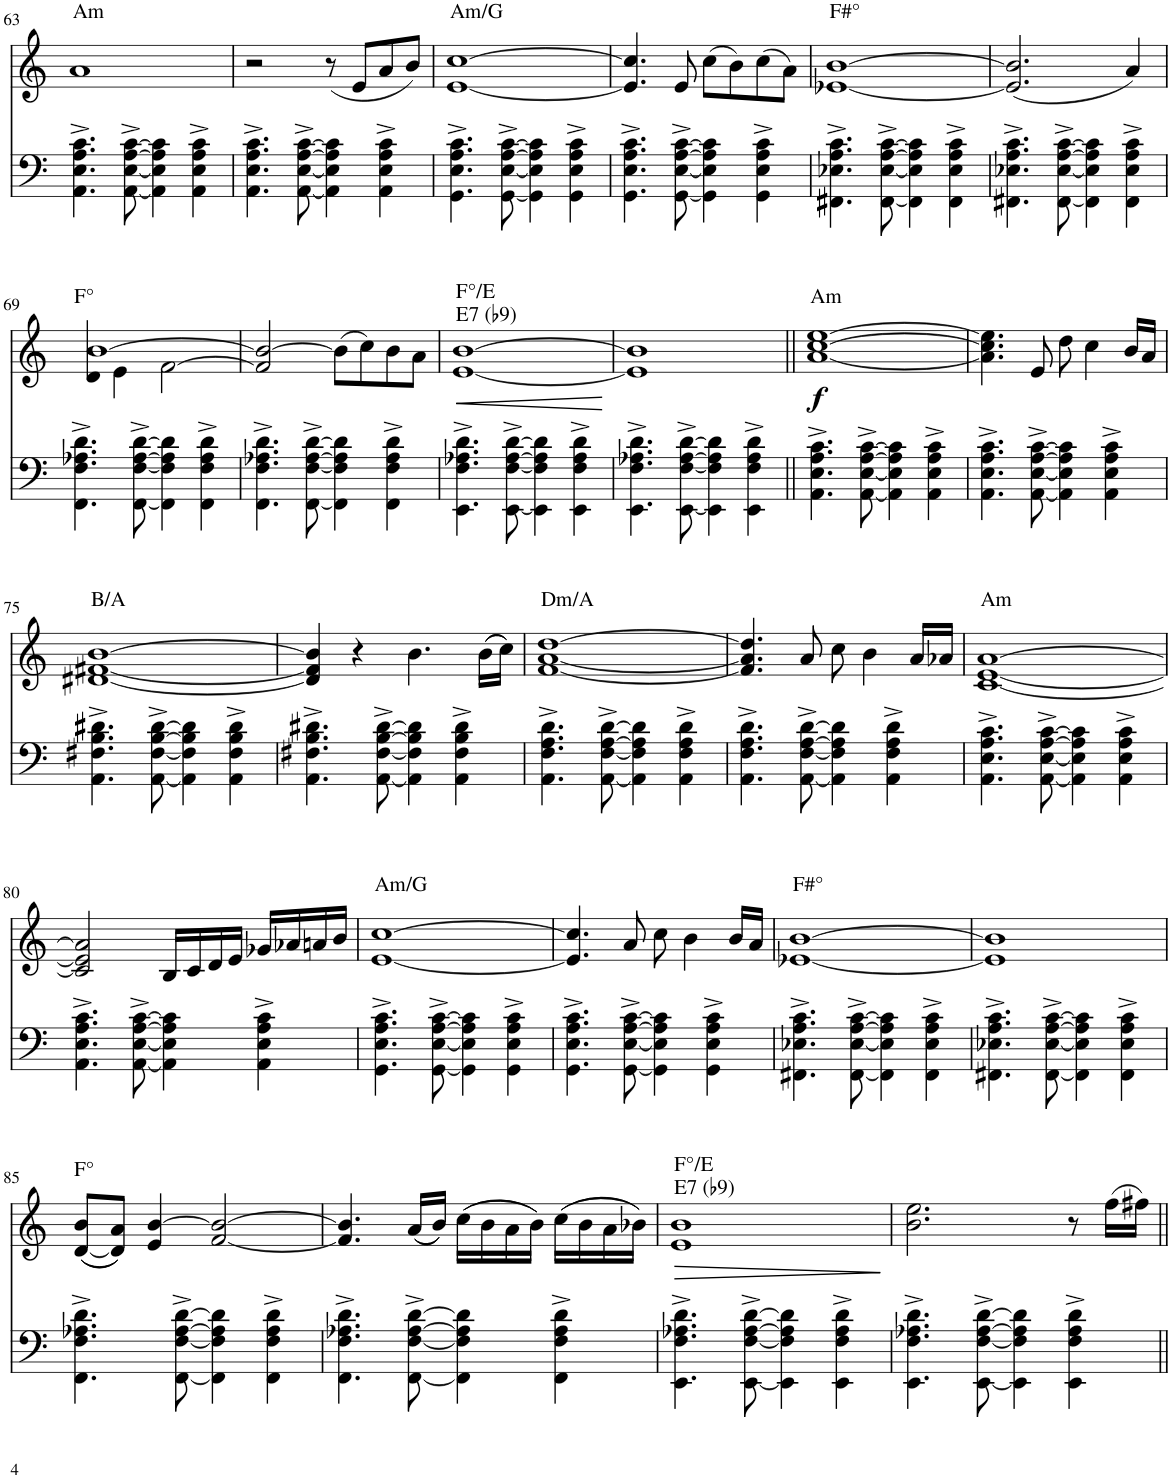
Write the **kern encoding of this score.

**kern	**kern	**dynam
*part1	*part1	*part1
*staff2	*staff1	*staff1/2
*I"Piano	*	*
*I'Pno.	*	*
!!LO:PB:g=z
*clefF4	*clefG2	*
*k[]	*k[]	*
*M4/4	*M4/4	*
=63	=63	=63
!	!LO:TX:a:t=Am	!
4.AA\^ 4.E\^ 4.A\^ 4.c\^	1a	.
[8AA\^ [8E\^ [8A\^ [8c\^	.	.
4AA\] 4E\] 4A\] 4c\]	.	.
4AA\^ 4E\^ 4A\^ 4c\^	.	.
=64	=64	=64
4.AA\^ 4.E\^ 4.A\^ 4.c\^	2r	.
[8AA\^ [8E\^ [8A\^ [8c\^	.	.
4AA\] 4E\] 4A\] 4c\]	(8r	.
.	8e/L	.
4AA\^ 4E\^ 4A\^ 4c\^	8a/	.
.	8b/J)	.
=65	=65	=65
!	!LO:TX:a:t=Am/G	!
4.GG\^ 4.E\^ 4.A\^ 4.c\^	[1e [1cc	.
[8GG\^ [8E\^ [8A\^ [8c\^	.	.
4GG\] 4E\] 4A\] 4c\]	.	.
4GG\^ 4E\^ 4A\^ 4c\^	.	.
=66	=66	=66
4.GG\^ 4.E\^ 4.A\^ 4.c\^	4.e/] 4.cc/]	.
[8GG\^ [8E\^ [8A\^ [8c\^	8e/	.
4GG\] 4E\] 4A\] 4c\]	(8cc\L	.
.	8b\)	.
4GG\^ 4E\^ 4A\^ 4c\^	(8cc\	.
.	8a\J)	.
=67	=67	=67
!	!LO:TX:a:t=F#°	!
4.FF#X\^ 4.E-X\^ 4.A\^ 4.c\^	[1e-X [1b	.
[8FF#\^ [8E-\^ [8A\^ [8c\^	.	.
4FF#\] 4E-\] 4A\] 4c\]	.	.
4FF#\^ 4E-\^ 4A\^ 4c\^	.	.
=68	=68	=68
4.FF#X\^ 4.E-X\^ 4.A\^ 4.c\^	(2.e-/] 2.b/]	.
[8FF#\^ [8E-\^ [8A\^ [8c\^	.	.
4FF#\] 4E-\] 4A\] 4c\]	.	.
4FF#\^ 4E-\^ 4A\^ 4c\^	4a/)	.
!!LO:LB:g=z
=69	=69	=69
!	!LO:TX:a:t=F°	!
!	!LO:N:n=2:head=open	!
4.FF\^ 4.F\^ 4.A-X\^ 4.d\^	4d/ [4b/	.
.	4e\	.
[8FF\^ [8F\^ [8A-\^ [8d\^	.	.
4FF\] 4F\] 4A-\] 4d\]	[2f\	.
4FF\^ 4F\^ 4A-\^ 4d\^	.	.
=70	=70	=70
4.FF\^ 4.F\^ 4.A-X\^ 4.d\^	2f/] 2b/_	.
[8FF\^ [8F\^ [8A-\^ [8d\^	.	.
4FF\] 4F\] 4A-\] 4d\]	(8b\L]	.
.	8cc\)	.
4FF\^ 4F\^ 4A-\^ 4d\^	8b\	.
.	8a\J	.
=71	=71	=71
!	!LO:TX:a:t=F°/E	!
!	!LO:TX:a:t=E7 (♭9)	!
!	!	!LO:HP:b
4.EE\^ 4.F\^ 4.A-X\^ 4.d\^	[1e [1b	<
[8EE\^ [8F\^ [8A-\^ [8d\^	.	.
4EE\] 4F\] 4A-\] 4d\]	.	.
4EE\^ 4F\^ 4A-\^ 4d\^	.	.
.	.	[
=72	=72	=72
4.EE\^ 4.F\^ 4.A-X\^ 4.d\^	1e] 1b]	.
[8EE\^ [8F\^ [8A-\^ [8d\^	.	.
4EE\] 4F\] 4A-\] 4d\]	.	.
4EE\^ 4F\^ 4A-\^ 4d\^	.	.
=73||	=73||	=73||
!	!LO:TX:a:t=Am	!
!	!	!LO:DY:b
4.AA\^ 4.E\^ 4.A\^ 4.c\^	[1a [1cc [1ee	f
[8AA\^ [8E\^ [8A\^ [8c\^	.	.
4AA\] 4E\] 4A\] 4c\]	.	.
4AA\^ 4E\^ 4A\^ 4c\^	.	.
=74	=74	=74
4.AA\^ 4.E\^ 4.A\^ 4.c\^	4.a\] 4.cc\] 4.ee\]	.
[8AA\^ [8E\^ [8A\^ [8c\^	8e/	.
4AA\] 4E\] 4A\] 4c\]	8dd\	.
.	4cc\	.
4AA\^ 4E\^ 4A\^ 4c\^	.	.
.	16b/LL	.
.	16a/JJ	.
!!LO:LB:g=z
=75	=75	=75
!	!LO:TX:a:t=B/A	!
4.AA\^ 4.F#X\^ 4.B\^ 4.d#X\^	[1d#X [1f#X [1b	.
[8AA\^ [8F#\^ [8B\^ [8d#\^	.	.
4AA\] 4F#\] 4B\] 4d#\]	.	.
4AA\^ 4F#\^ 4B\^ 4d#\^	.	.
=76	=76	=76
4.AA\^ 4.F#X\^ 4.B\^ 4.d#X\^	4d#/] 4f#/] 4b/]	.
.	4r	.
[8AA\^ [8F#\^ [8B\^ [8d#\^	.	.
4AA\] 4F#\] 4B\] 4d#\]	4.b\	.
4AA\^ 4F#\^ 4B\^ 4d#\^	.	.
.	((16b\LL	.
.	16cc\JJ))	.
=77	=77	=77
!	!LO:TX:a:t=Dm/A	!
4.AA\^ 4.F\^ 4.A\^ 4.d\^	[1f [1a [1dd	.
[8AA\^ [8F\^ [8A\^ [8d\^	.	.
4AA\] 4F\] 4A\] 4d\]	.	.
4AA\^ 4F\^ 4A\^ 4d\^	.	.
=78	=78	=78
4.AA\^ 4.F\^ 4.A\^ 4.d\^	4.f/] 4.a/] 4.dd/]	.
[8AA\^ [8F\^ [8A\^ [8d\^	8a/	.
4AA\] 4F\] 4A\] 4d\]	8cc\	.
.	4b\	.
4AA\^ 4F\^ 4A\^ 4d\^	.	.
.	16a/LL	.
.	16a-X/JJ	.
=79	=79	=79
!	!LO:TX:a:t=Am	!
4.AA\^ 4.E\^ 4.A\^ 4.c\^	[1c [1e [1a	.
[8AA\^ [8E\^ [8A\^ [8c\^	.	.
4AA\] 4E\] 4A\] 4c\]	.	.
4AA\^ 4E\^ 4A\^ 4c\^	.	.
!!LO:LB:g=z
=80	=80	=80
4.AA\^ 4.E\^ 4.A\^ 4.c\^	2c/] 2e/] 2a/]	.
[8AA\^ [8E\^ [8A\^ [8c\^	.	.
4AA\] 4E\] 4A\] 4c\]	16B/LL	.
.	16c/	.
.	16d/	.
.	16e/JJ	.
4AA\^ 4E\^ 4A\^ 4c\^	16g-X/LL	.
.	16a-X/	.
.	16an/	.
.	16b/JJ	.
=81	=81	=81
!	!LO:TX:a:t=Am/G	!
4.GG\^ 4.E\^ 4.A\^ 4.c\^	[1e [1cc	.
[8GG\^ [8E\^ [8A\^ [8c\^	.	.
4GG\] 4E\] 4A\] 4c\]	.	.
4GG\^ 4E\^ 4A\^ 4c\^	.	.
=82	=82	=82
4.GG\^ 4.E\^ 4.A\^ 4.c\^	4.e/] 4.cc/]	.
[8GG\^ [8E\^ [8A\^ [8c\^	8a/	.
4GG\] 4E\] 4A\] 4c\]	8cc\	.
.	4b\	.
4GG\^ 4E\^ 4A\^ 4c\^	.	.
.	16b/LL	.
.	16a/JJ	.
=83	=83	=83
!	!LO:TX:a:t=F#°	!
4.FF#X\^ 4.E-X\^ 4.A\^ 4.c\^	[1e-X [1b	.
[8FF#\^ [8E-\^ [8A\^ [8c\^	.	.
4FF#\] 4E-\] 4A\] 4c\]	.	.
4FF#\^ 4E-\^ 4A\^ 4c\^	.	.
=84	=84	=84
4.FF#X\^ 4.E-X\^ 4.A\^ 4.c\^	1e-] 1b]	.
[8FF#\^ [8E-\^ [8A\^ [8c\^	.	.
4FF#\] 4E-\] 4A\] 4c\]	.	.
4FF#\^ 4E-\^ 4A\^ 4c\^	.	.
!!LO:LB:g=z
=85	=85	=85
!	!LO:TX:a:t=F°	!
4.FF\^ 4.F\^ 4.A-X\^ 4.d\^	(([8d/ 8b/L	.
.	8d/] 8a/J))	.
.	4e/ [4b/	.
[8FF\^ [8F\^ [8A-\^ [8d\^	.	.
4FF\] 4F\] 4A-\] 4d\]	[2f/ 2b/_	.
4FF\^ 4F\^ 4A-\^ 4d\^	.	.
=86	=86	=86
4.FF\^ 4.F\^ 4.A-X\^ 4.d\^	4.f/] 4.b/]	.
[8FF\^ [8F\^ [8A-\^ [8d\^	((16a/LL	.
.	16b/JJ))	.
4FF\] 4F\] 4A-\] 4d\]	((16cc\LL	.
.	16b\	.
.	16a\	.
.	16b\JJ))	.
4FF\^ 4F\^ 4A-\^ 4d\^	((16cc\LL	.
.	16b\	.
.	16a\	.
.	16b-X\JJ))	.
=87	=87	=87
!	!LO:TX:a:t=F°/E	!
!	!LO:TX:a:t=E7 (♭9)	!
!	!	!LO:HP:b
4.EE\^ 4.F\^ 4.A-X\^ 4.d\^	1e 1b	>
[8EE\^ [8F\^ [8A-\^ [8d\^	.	.
4EE\] 4F\] 4A-\] 4d\]	.	.
4EE\^ 4F\^ 4A-\^ 4d\^	.	.
.	.	]
=88	=88	=88
4.EE\^ 4.F\^ 4.A-X\^ 4.d\^	2.b\ 2.ee\	.
[8EE\^ [8F\^ [8A-\^ [8d\^	.	.
4EE\] 4F\] 4A-\] 4d\]	.	.
4EE\^ 4F\^ 4A-\^ 4d\^	8r	.
.	(16ff\LL	.
.	16ff#X\JJ)	.
=||	=||	=||
*-	*-	*-
